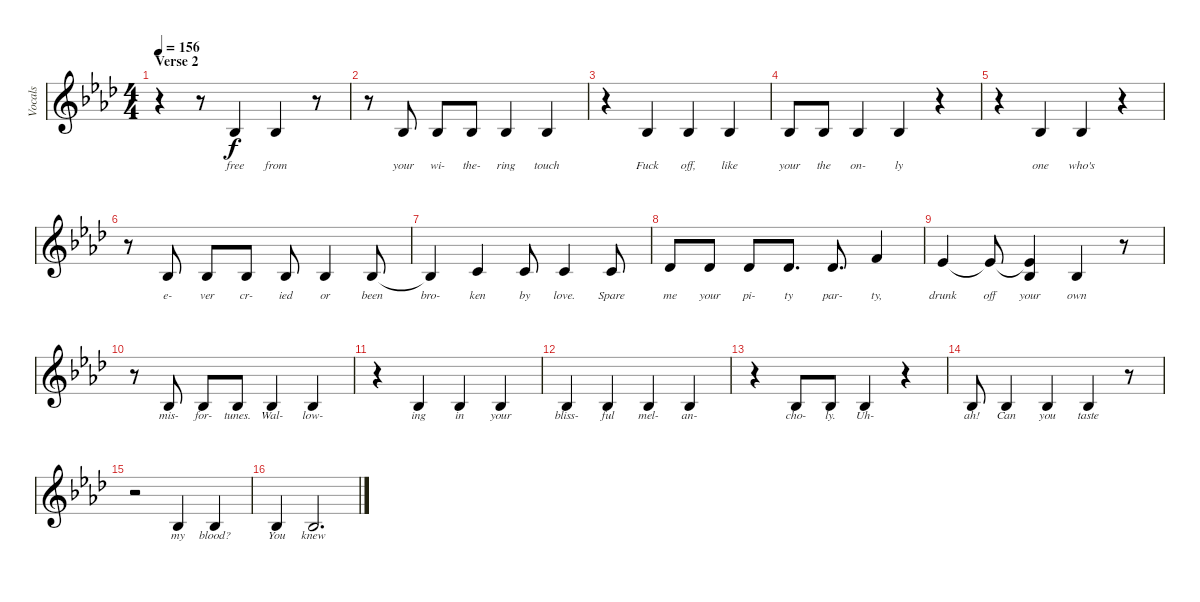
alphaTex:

\track ("Vocals" "Vocals") {instrument synthvoice}
\staff {score}
\tuning (D4 A3 F3 C3 G2 C2) {hide}
\ts (4 4)
\section ("" "Verse 2")
\tempo 156
\clef g2
\ks fminor
r.4{dy f} r.8 1.2.4{lyrics (0 "free") lyrics (1 "") lyrics (2 "") lyrics (3 "") lyrics (4 "")} 1.2.4{lyrics (0 "from") lyrics (1 "") lyrics (2 "") lyrics (3 "") lyrics (4 "")} r.8 |
r.8 10.4.8{lyrics (0 "your") lyrics (1 "") lyrics (2 "") lyrics (3 "") lyrics (4 "")} 1.2.8{lyrics (0 "wi-") lyrics (1 "") lyrics (2 "") lyrics (3 "") lyrics (4 "")} 1.2.8{lyrics (0 "the-") lyrics (1 "") lyrics (2 "") lyrics (3 "") lyrics (4 "")} 1.2.4{lyrics (0 "ring") lyrics (1 "") lyrics (2 "") lyrics (3 "") lyrics (4 "")} 1.2.4{lyrics (0 "touch") lyrics (1 "") lyrics (2 "") lyrics (3 "") lyrics (4 "")} |
r.4 1.2.4{lyrics (0 "Fuck") lyrics (1 "") lyrics (2 "") lyrics (3 "") lyrics (4 "")} 1.2.4{lyrics (0 "off,") lyrics (1 "") lyrics (2 "") lyrics (3 "") lyrics (4 "")} 1.2.4{lyrics (0 "like") lyrics (1 "") lyrics (2 "") lyrics (3 "") lyrics (4 "")} |
1.2.8{lyrics (0 "your") lyrics (1 "") lyrics (2 "") lyrics (3 "") lyrics (4 "")} 1.2.8{lyrics (0 "the") lyrics (1 "") lyrics (2 "") lyrics (3 "") lyrics (4 "")} 1.2.4{lyrics (0 "on-") lyrics (1 "") lyrics (2 "") lyrics (3 "") lyrics (4 "")} 1.2.4{lyrics (0 "ly") lyrics (1 "") lyrics (2 "") lyrics (3 "") lyrics (4 "")} r.4 |
r.4 1.2.4{lyrics (0 "one") lyrics (1 "") lyrics (2 "") lyrics (3 "") lyrics (4 "")} 5.3.4{lyrics (0 "who's") lyrics (1 "") lyrics (2 "") lyrics (3 "") lyrics (4 "")} r.4 |
r.8 1.2.8{lyrics (0 "e-") lyrics (1 "") lyrics (2 "") lyrics (3 "") lyrics (4 "")} 1.2.8{lyrics (0 "ver") lyrics (1 "") lyrics (2 "") lyrics (3 "") lyrics (4 "")} 1.2.8{lyrics (0 "cr-") lyrics (1 "") lyrics (2 "") lyrics (3 "") lyrics (4 "")} 1.2.8{lyrics (0 "ied") lyrics (1 "") lyrics (2 "") lyrics (3 "") lyrics (4 "")} 1.2.4{lyrics (0 "or") lyrics (1 "") lyrics (2 "") lyrics (3 "") lyrics (4 "")} 1.2.8{lyrics (0 "been") lyrics (1 "") lyrics (2 "") lyrics (3 "") lyrics (4 "")} |
1.2{t}.4{lyrics (0 "bro-") lyrics (1 "") lyrics (2 "") lyrics (3 "") lyrics (4 "")} 3.2.4{lyrics (0 "ken") lyrics (1 "") lyrics (2 "") lyrics (3 "") lyrics (4 "")} 3.2.8{lyrics (0 "by") lyrics (1 "") lyrics (2 "") lyrics (3 "") lyrics (4 "")} 3.2.4{lyrics (0 "love.") lyrics (1 "") lyrics (2 "") lyrics (3 "") lyrics (4 "")} 3.2.8{lyrics (0 "Spare") lyrics (1 "") lyrics (2 "") lyrics (3 "") lyrics (4 "")} |
4.2.8{lyrics (0 "me") lyrics (1 "") lyrics (2 "") lyrics (3 "") lyrics (4 "")} 4.2.8{lyrics (0 "your") lyrics (1 "") lyrics (2 "") lyrics (3 "") lyrics (4 "")} 4.2.8{lyrics (0 "pi-") lyrics (1 "") lyrics (2 "") lyrics (3 "") lyrics (4 "")} 4.2.8{d lyrics (0 "ty") lyrics (1 "") lyrics (2 "") lyrics (3 "") lyrics (4 "")} 4.2.8{d lyrics (0 "par-") lyrics (1 "") lyrics (2 "") lyrics (3 "") lyrics (4 "")} 3.1.4{lyrics (0 "ty,") lyrics (1 "") lyrics (2 "") lyrics (3 "") lyrics (4 "")} |
1.1.4{lyrics (0 "drunk") lyrics (1 "") lyrics (2 "") lyrics (3 "") lyrics (4 "")} 1.1{t}.8{lyrics (0 "off") lyrics (1 "") lyrics (2 "") lyrics (3 "") lyrics (4 "")} (1.1{t} 1.2).4{lyrics (0 "your") lyrics (1 "") lyrics (2 "") lyrics (3 "") lyrics (4 "")} 1.2.4{lyrics (0 "own") lyrics (1 "") lyrics (2 "") lyrics (3 "") lyrics (4 "")} r.8 |
r.8 1.2.8{lyrics (0 "mis-") lyrics (1 "") lyrics (2 "") lyrics (3 "") lyrics (4 "")} 1.2.8{lyrics (0 "for-") lyrics (1 "") lyrics (2 "") lyrics (3 "") lyrics (4 "")} 1.2.8{lyrics (0 "tunes.") lyrics (1 "") lyrics (2 "") lyrics (3 "") lyrics (4 "")} 1.2.4{lyrics (0 "Wal-") lyrics (1 "") lyrics (2 "") lyrics (3 "") lyrics (4 "")} 1.2.4{lyrics (0 "low-") lyrics (1 "") lyrics (2 "") lyrics (3 "") lyrics (4 "")} |
r.4 1.2.4{lyrics (0 "ing") lyrics (1 "") lyrics (2 "") lyrics (3 "") lyrics (4 "")} 1.2.4{lyrics (0 "in") lyrics (1 "") lyrics (2 "") lyrics (3 "") lyrics (4 "")} 1.2.4{lyrics (0 "your") lyrics (1 "") lyrics (2 "") lyrics (3 "") lyrics (4 "")} |
1.2.4{lyrics (0 "bliss-") lyrics (1 "") lyrics (2 "") lyrics (3 "") lyrics (4 "")} 1.2.4{lyrics (0 "ful") lyrics (1 "") lyrics (2 "") lyrics (3 "") lyrics (4 "")} 1.2.4{lyrics (0 "mel-") lyrics (1 "") lyrics (2 "") lyrics (3 "") lyrics (4 "")} 1.2.4{lyrics (0 "an-") lyrics (1 "") lyrics (2 "") lyrics (3 "") lyrics (4 "")} |
r.4 1.2.8{lyrics (0 "cho-") lyrics (1 "") lyrics (2 "") lyrics (3 "") lyrics (4 "")} 1.2.8{lyrics (0 "ly.") lyrics (1 "") lyrics (2 "") lyrics (3 "") lyrics (4 "")} 1.2.4{lyrics (0 "Uh-") lyrics (1 "") lyrics (2 "") lyrics (3 "") lyrics (4 "")} r.4 |
1.2.8{lyrics (0 "ah!") lyrics (1 "") lyrics (2 "") lyrics (3 "") lyrics (4 "")} 1.2.4{lyrics (0 "Can") lyrics (1 "") lyrics (2 "") lyrics (3 "") lyrics (4 "")} 1.2.4{lyrics (0 "you") lyrics (1 "") lyrics (2 "") lyrics (3 "") lyrics (4 "")} 1.2.4{lyrics (0 "taste") lyrics (1 "") lyrics (2 "") lyrics (3 "") lyrics (4 "")} r.8 |
r.2 1.2.4{lyrics (0 "my") lyrics (1 "") lyrics (2 "") lyrics (3 "") lyrics (4 "")} 1.2.4{lyrics (0 "blood?") lyrics (1 "") lyrics (2 "") lyrics (3 "") lyrics (4 "")} |
1.2.4{lyrics (0 "You") lyrics (1 "") lyrics (2 "") lyrics (3 "") lyrics (4 "")} 1.2.2{d lyrics (0 "knew") lyrics (1 "") lyrics (2 "") lyrics (3 "") lyrics (4 "")}
